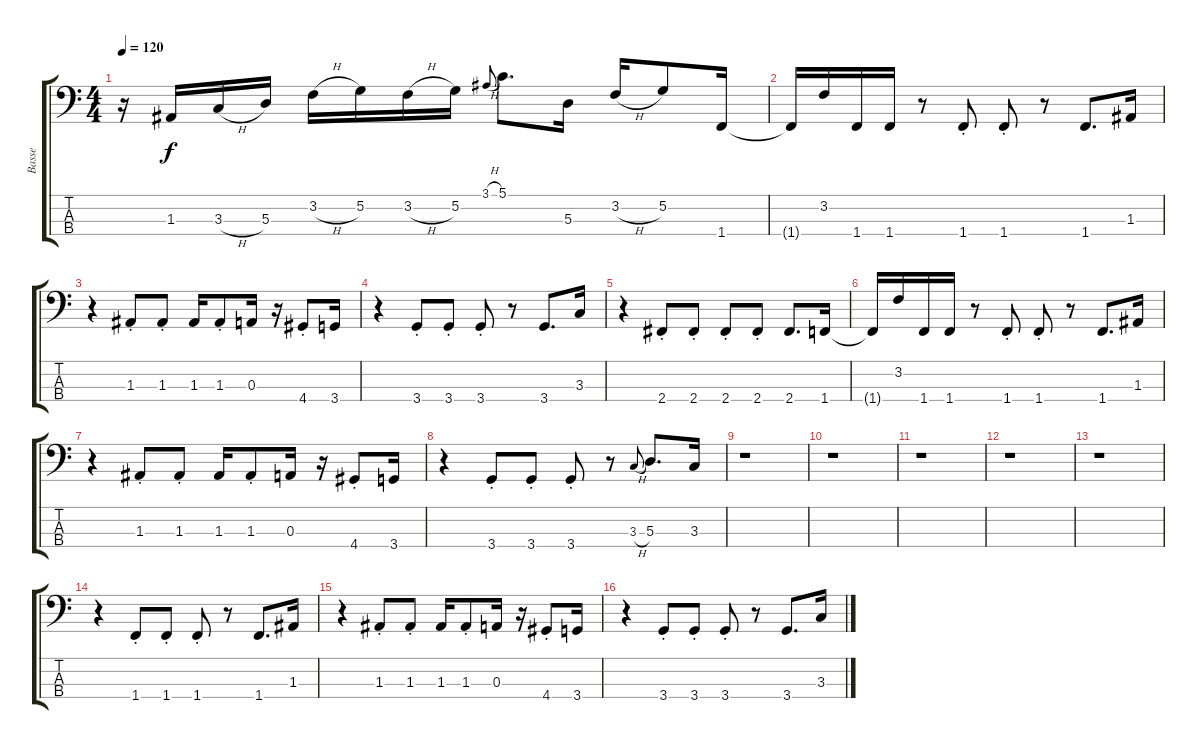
\track ("Basse" "Basse") {instrument electricbassfinger}
\staff {score tabs}
\tuning (G2 D2 A1 E1) {hide}
\ts (4 4)
\tempo 120
\clef f4
\ks c
r.16{dy f} 1.3.16 3.3{h}.16 5.3.16 3.2{h}.16 5.2.16 3.2{h}.16 5.2.16 3.1{h}.8{gr onbeat} 5.1.8{d} 5.3.16 3.2{h}.16 5.2.8 1.4.16 |
1.4{t}.16 3.2.16 1.4.16 1.4.16 r.8 1.4{st}.8 1.4{st}.8 r.8 1.4.8{d} 1.3.16 |
r.4 1.3{st}.8 1.3{st}.8 1.3.16 1.3{st}.8 0.3.16 r.16 4.4{st}.8 3.4.16 |
r.4 3.4{st}.8 3.4{st}.8 3.4{st}.8 r.8 3.4.8{d} 3.3.16 |
r.4 2.4{st}.8 2.4{st}.8 2.4{st}.8 2.4{st}.8 2.4.8{d} 1.4.16 |
1.4{t}.16 3.2.16 1.4.16 1.4.16 r.8 1.4{st}.8 1.4{st}.8 r.8 1.4.8{d} 1.3.16 |
r.4 1.3{st}.8 1.3{st}.8 1.3.16 1.3{st}.8 0.3.16 r.16 4.4{st}.8 3.4.16 |
r.4 3.4{st}.8 3.4{st}.8 3.4{st}.8 r.8 3.3{h}.8{gr onbeat} 5.3.8{d} 3.3.16 |
r.1 |
r.1 |
r.1 |
r.1 |
r.1 |
r.4 1.4{st}.8 1.4{st}.8 1.4{st}.8 r.8 1.4.8{d} 1.3.16 |
r.4 1.3{st}.8 1.3{st}.8 1.3.16 1.3{st}.8 0.3.16 r.16 4.4{st}.8 3.4.16 |
r.4 3.4{st}.8 3.4{st}.8 3.4{st}.8 r.8 3.4.8{d} 3.3.16
